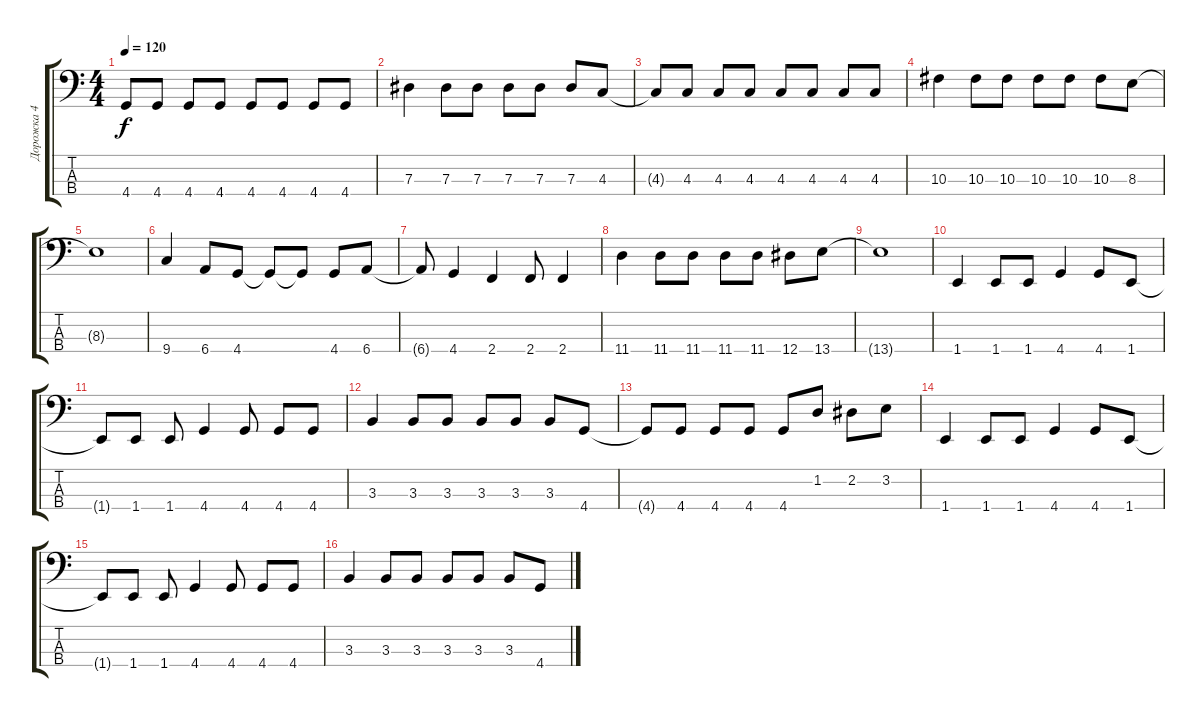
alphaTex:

\track ("Дорожка 4" "Дорожка 4") {instrument electricbassfinger}
\staff {score tabs}
\tuning (Gb2 Db2 Ab1 Eb1) {hide}
\ts (4 4)
\tempo 120
\clef f4
\ks c
4.4{t}.8{dy f} 4.4.8 4.4.8 4.4.8 4.4.8 4.4.8 4.4.8 4.4.8 |
7.3.4 7.3.8 7.3.8 7.3.8 7.3.8 7.3.8 4.3.8 |
4.3{t}.8 4.3.8 4.3.8 4.3.8 4.3.8 4.3.8 4.3.8 4.3.8 |
10.3.4 10.3.8 10.3.8 10.3.8 10.3.8 10.3.8 8.3.8 |
8.3{t}.1 |
9.4.4 6.4.8 4.4.8 4.4{t}.8 4.4{t}.8 4.4.8 6.4.8 |
6.4{t}.8 4.4.4 2.4.4 2.4.8 2.4.4 |
11.4.4 11.4.8 11.4.8 11.4.8 11.4.8 12.4.8 13.4.8 |
13.4{t}.1 |
1.4.4 1.4.8 1.4.8 4.4.4 4.4.8 1.4.8 |
1.4{t}.8 1.4.8 1.4.8 4.4.4 4.4.8 4.4.8 4.4.8 |
3.3.4 3.3.8 3.3.8 3.3.8 3.3.8 3.3.8 4.4.8 |
4.4{t}.8 4.4.8 4.4.8 4.4.8 4.4.8 1.2.8 2.2.8 3.2.8 |
1.4.4 1.4.8 1.4.8 4.4.4 4.4.8 1.4.8 |
1.4{t}.8 1.4.8 1.4.8 4.4.4 4.4.8 4.4.8 4.4.8 |
3.3.4 3.3.8 3.3.8 3.3.8 3.3.8 3.3.8 4.4.8
